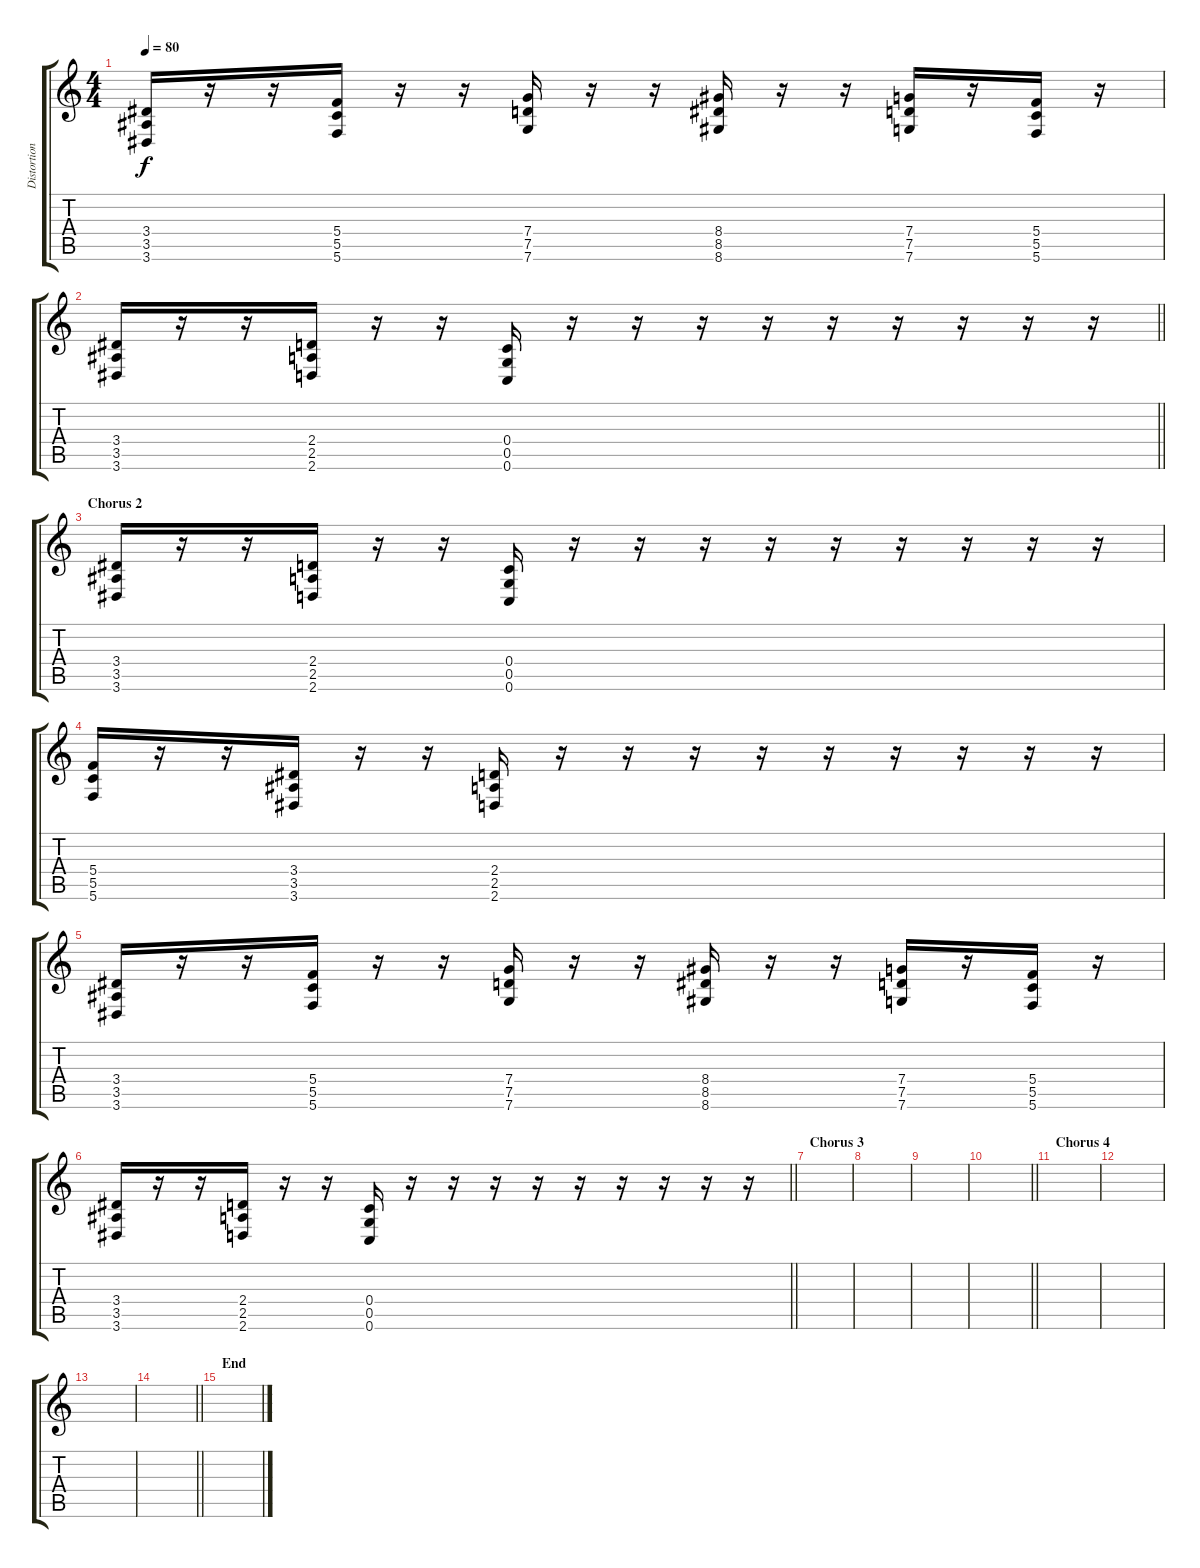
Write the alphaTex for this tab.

\track ("Distortion Guitar" "Distortion") {instrument distortionguitar}
\staff {score tabs}
\tuning (D4 A3 F3 C3 G2 C2) {hide}
\ts (4 4)
\tempo 80
\clef g2
\ks c
(3.4 3.5 3.6).16{dy f} r.16 r.16 (5.4 5.5 5.6).16 r.16 r.16 (7.4 7.5 7.6).16 r.16 r.16 (8.4 8.5 8.6).16 r.16 r.16 (7.4 7.5 7.6).16 r.16 (5.4 5.5 5.6).16 r.16 |
\barLineRight lightlight
(3.4 3.5 3.6).16 r.16 r.16 (2.4 2.5 2.6).16 r.16 r.16 (0.4 0.5 0.6).16 r.16 r.16 r.16 r.16 r.16 r.16 r.16 r.16 r.16 |
\section ("" "Chorus 2")
(3.4 3.5 3.6).16 r.16 r.16 (2.4 2.5 2.6).16 r.16 r.16 (0.4 0.5 0.6).16 r.16 r.16 r.16 r.16 r.16 r.16 r.16 r.16 r.16 |
(5.4 5.5 5.6).16 r.16 r.16 (3.4 3.5 3.6).16 r.16 r.16 (2.4 2.5 2.6).16 r.16 r.16 r.16 r.16 r.16 r.16 r.16 r.16 r.16 |
(3.4 3.5 3.6).16 r.16 r.16 (5.4 5.5 5.6).16 r.16 r.16 (7.4 7.5 7.6).16 r.16 r.16 (8.4 8.5 8.6).16 r.16 r.16 (7.4 7.5 7.6).16 r.16 (5.4 5.5 5.6).16 r.16 |
\barLineRight lightlight
(3.4 3.5 3.6).16 r.16 r.16 (2.4 2.5 2.6).16 r.16 r.16 (0.4 0.5 0.6).16 r.16 r.16 r.16 r.16 r.16 r.16 r.16 r.16 r.16 |
\section ("" "Chorus 3")
|
|
|
\barLineRight lightlight
|
\section ("" "Chorus 4")
|
|
|
\barLineRight lightlight
|
\section ("" "End")
